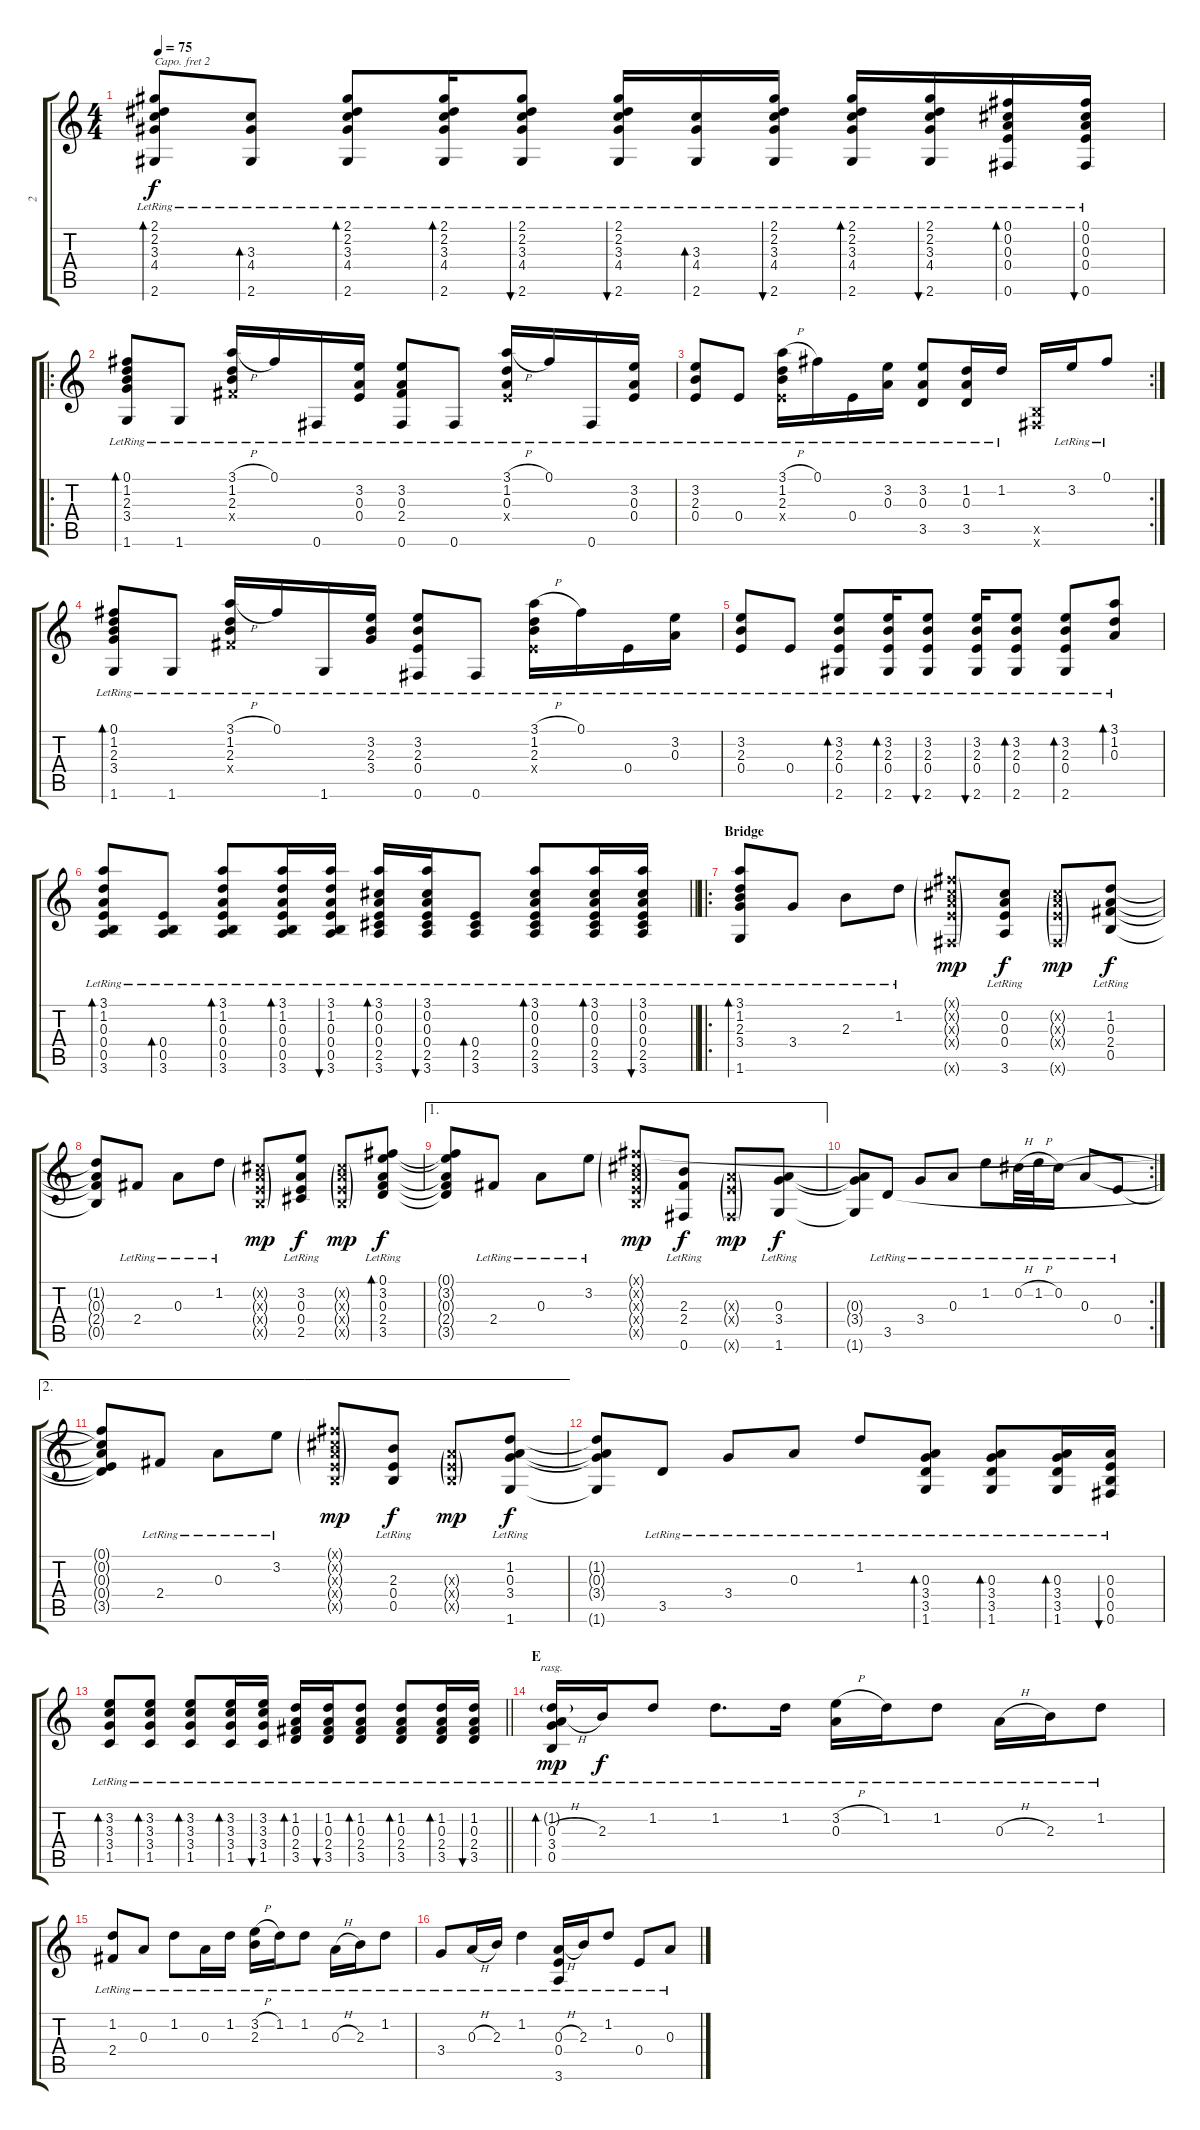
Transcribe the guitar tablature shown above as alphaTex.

\track ("2" "2") {instrument acousticguitarnylon}
\staff {score tabs}
\capo 2
\tuning (E4 B3 G3 D3 A2 E2) {hide}
\ts (4 4)
\tempo 75
\clef g2
\ks c
(2.1{lr} 2.2{lr} 3.3{lr} 4.4{lr} 2.6{lr}).8{bd 30 dy f} (3.3{lr} 4.4{lr} 2.6{lr}).8{bd 30} (2.1{lr} 2.2{lr} 3.3{lr} 4.4{lr} 2.6{lr}).8{bd 30} (2.1{lr} 2.2{lr} 3.3{lr} 4.4{lr} 2.6{lr}).16{bd 30} (2.1{lr} 2.2{lr} 3.3{lr} 4.4{lr} 2.6{lr}).8{bu 30} (2.1{lr} 2.2{lr} 3.3{lr} 4.4{lr} 2.6{lr}).16{bu 30} (3.3{lr} 4.4{lr} 2.6{lr}).16{bd 30} (2.1{lr} 2.2{lr} 3.3{lr} 4.4{lr} 2.6{lr}).16{bu 30} (2.1{lr} 2.2{lr} 3.3{lr} 4.4{lr} 2.6{lr}).16{bd 30} (2.1{lr} 2.2{lr} 3.3{lr} 4.4{lr} 2.6{lr}).16{bu 30} (0.1{lr} 0.2{lr} 0.3{lr} 0.4{lr} 0.6{lr}).16{bd 30} (0.1{lr} 0.2{lr} 0.3{lr} 0.4{lr} 0.6{lr}).16{bu 30} |
\ro
(0.1{lr} 1.2{lr} 2.3{lr} 3.4{lr} 1.6{lr}).8{bd 60} 1.6{lr}.8 (3.1{h lr} 1.2{lr} 2.3{lr} 2.4{x}).16 0.1{lr}.16 0.6{lr}.16 (3.2{lr} 0.3{lr} 0.4{lr}).16 (3.2{lr} 0.3{lr} 2.4{lr} 0.6{lr}).8 0.6{lr}.8 (3.1{h lr} 1.2{lr} 0.3{lr} 0.4{x}).16 0.1{lr}.16 0.6{lr}.16 (3.2{lr} 0.3{lr} 0.4{lr}).16 |
\rc 2
(3.2{lr} 2.3{lr} 0.4{lr}).8 0.4{lr}.8 (3.1{h lr} 1.2{lr} 2.3{lr} 0.4{x}).16 0.1{lr}.16 0.4{lr}.16 (3.2{lr} 0.3{lr}).16 (3.2{lr} 0.3{lr} 3.5{lr}).8 (1.2{lr} 0.3{lr} 3.5{lr}).16 1.2{lr}.16 (0.5{x} 0.6{x}).16 3.2{lr}.16 0.1{lr}.8 |
(0.1{lr} 1.2{lr} 2.3{lr} 3.4{lr} 1.6{lr}).8{bd 60} 1.6{lr}.8 (3.1{h lr} 1.2{lr} 2.3{lr} 2.4{x}).16 0.1{lr}.16 1.6{lr}.16 (3.2{lr} 2.3{lr} 3.4{lr}).16 (3.2{lr} 2.3{lr} 0.4{lr} 0.6{lr}).8 0.6{lr}.8 (3.1{h lr} 1.2{lr} 2.3{lr} 0.4{x}).16 0.1{lr}.16 0.4{lr}.16 (3.2{lr} 0.3{lr}).16 |
(3.2{lr} 2.3{lr} 0.4{lr}).8 0.4{lr}.8 (3.2{lr} 2.3{lr} 0.4{lr} 2.6{lr}).8{bd 30} (3.2{lr} 2.3{lr} 0.4{lr} 2.6{lr}).16{bd 30} (3.2{lr} 2.3{lr} 0.4{lr} 2.6{lr}).8{bu 30} (3.2{lr} 2.3{lr} 0.4{lr} 2.6{lr}).16{bu 30} (3.2{lr} 2.3{lr} 0.4{lr} 2.6{lr}).8{bd 30} (3.2{lr} 2.3{lr} 0.4{lr} 2.6{lr}).8{bd 30} (3.1{lr} 1.2{lr} 0.3{lr}).8{bd 60} |
\barLineRight lightlight
(3.1{lr} 1.2{lr} 0.3{lr} 0.4{lr} 0.5{lr} 3.6{lr}).8{bd 30} (0.4{lr} 0.5{lr} 3.6{lr}).8{bd 30} (3.1{lr} 1.2{lr} 0.3{lr} 0.4{lr} 0.5{lr} 3.6{lr}).8{bd 30} (3.1{lr} 1.2{lr} 0.3{lr} 0.4{lr} 0.5{lr} 3.6{lr}).16{bd 30} (3.1{lr} 1.2{lr} 0.3{lr} 0.4{lr} 0.5{lr} 3.6{lr}).16{bu 30} (3.1{lr} 0.2{lr} 0.3{lr} 0.4{lr} 2.5{lr} 3.6{lr}).16{bd 30} (3.1{lr} 0.2{lr} 0.3{lr} 0.4{lr} 2.5{lr} 3.6{lr}).16{bu 30} (0.4{lr} 2.5{lr} 3.6{lr}).8{bd 30} (3.1{lr} 0.2{lr} 0.3{lr} 0.4{lr} 2.5{lr} 3.6{lr}).8{bd 30} (3.1{lr} 0.2{lr} 0.3{lr} 0.4{lr} 2.5{lr} 3.6{lr}).16{bd 30} (3.1{lr} 0.2{lr} 0.3{lr} 0.4{lr} 2.5{lr} 3.6{lr}).16{bu 30} |
\ro
\section ("" "Bridge")
(3.1{lr} 1.2{lr} 2.3{lr} 3.4{lr} 1.6{lr}).8{bd 60} 3.4{lr}.8 2.3{lr}.8 1.2{lr}.8 (0.1{g x} 0.2{g x} 0.3{g x} 0.4{g x} 0.6{g x}).8{dy mp} (0.2{lr} 0.3{lr} 0.4{lr} 3.6{lr}).8{dy f} (0.2{g x} 0.3{g x} 0.4{g x} 0.6{g x}).8{dy mp} (1.2{lr} 0.3{lr} 2.4{lr} 0.5{lr}).8{dy f} |
(1.2{t} 0.3{t} 2.4{t} 0.5{t}).8 2.4{lr}.8 0.3{lr}.8 1.2{lr}.8 (0.2{g x} 0.3{g x} 0.4{g x} 0.5{g x}).8{dy mp} (3.2{lr} 0.3{lr} 0.4{lr} 2.5{lr}).8{dy f} (0.2{g x} 0.3{g x} 0.4{g x} 0.5{g x}).8{dy mp} (0.1{lr} 3.2{lr} 0.3{lr} 2.4{lr} 3.5{lr}).8{bd 60 dy f} |
\ae 1
(0.1{t} 3.2{t} 0.3{t} 2.4{t} 3.5{t}).8 2.4{lr}.8 0.3{lr}.8 3.2{lr}.8 (0.1{g x} 0.2{g x} 0.3{g x} 0.4{g x} 0.5{g x}).8{dy mp} (2.3{lr} 2.4{lr} 0.6{lr}).8{dy f} (0.3{g x} 0.4{g x} 0.6{g x}).8{dy mp} (0.3{lr} 3.4{lr} 1.6{lr}).8{dy f} |
\rc 2
(0.3{t} 3.4{t} 1.6{t}).8 3.5{lr}.8 3.4{lr}.8 0.3{lr}.8 1.2{lr}.8 0.2{h lr}.32 1.2{h lr}.32 0.2{lr}.16 0.3{lr}.8 0.4{lr}.8 |
\ae 2
(0.1{t} 0.2{t} 0.3{t} 0.4{t} 3.5{t}).8 2.4{lr}.8 0.3{lr}.8 3.2{lr}.8 (0.1{g x} 0.2{g x} 0.3{g x} 0.4{g x} 0.5{g x}).8{dy mp} (2.3{lr} 0.4{lr} 0.5{lr}).8{dy f} (0.3{g x} 0.4{g x} 0.5{g x}).8{dy mp} (1.2{lr} 0.3{lr} 3.4{lr} 1.6{lr}).8{dy f} |
(1.2{t} 0.3{t} 3.4{t} 1.6{t}).8 3.5{lr}.8 3.4{lr}.8 0.3{lr}.8 1.2{lr}.8 (0.3{lr} 3.4{lr} 3.5{lr} 1.6{lr}).8{bd 60} (0.3{lr} 3.4{lr} 3.5{lr} 1.6{lr}).8{bd 60} (0.3{lr} 3.4{lr} 3.5{lr} 1.6{lr}).16{bd 60} (0.3{lr} 0.4{lr} 0.5{lr} 0.6{lr}).16{bu 60} |
\barLineRight lightlight
(3.2{lr} 3.3{lr} 3.4{lr} 1.5{lr}).8{bd 60} (3.2{lr} 3.3{lr} 3.4{lr} 1.5{lr}).8{bd 60} (3.2{lr} 3.3{lr} 3.4{lr} 1.5{lr}).8{bd 60} (3.2{lr} 3.3{lr} 3.4{lr} 1.5{lr}).16{bd 60} (3.2{lr} 3.3{lr} 3.4{lr} 1.5{lr}).16{bu 60} (1.2{lr} 0.3{lr} 2.4{lr} 3.5{lr}).16{bd 60} (1.2{lr} 0.3{lr} 2.4{lr} 3.5{lr}).16{bu 60} (1.2{lr} 0.3{lr} 2.4{lr} 3.5{lr}).8{bd 60} (1.2{lr} 0.3{lr} 2.4{lr} 3.5{lr}).8{bd 60} (1.2{lr} 0.3{lr} 2.4{lr} 3.5{lr}).16{bd 60} (1.2{lr} 0.3{lr} 2.4{lr} 3.5{lr}).16{bu 60} |
\section ("" "E")
(1.2{g lr} 0.3{h lr} 3.4{lr} 0.5{lr}).16{bd 240 rasg ii dy mp} 2.3{lr}.16{dy f} 1.2{lr}.8 1.2{lr}.8{d} 1.2{lr}.16 (3.2{h lr} 0.3{lr}).16 1.2{lr}.16 1.2{lr}.8 0.3{h lr}.16 2.3{lr}.16 1.2{lr}.8 |
(1.2{lr} 2.4{lr}).8 0.3{lr}.8 1.2{lr}.8 0.3{lr}.16 1.2{lr}.16 (3.2{h lr} 2.3{lr}).16 1.2{lr}.16 1.2{lr}.8 0.3{h lr}.16 2.3{lr}.16 1.2{lr}.8 |
3.4{lr}.8 0.3{h lr}.16 2.3{lr}.16 1.2{lr}.4 (0.3{h lr} 0.4{lr} 3.6{lr}).16 2.3{lr}.16 1.2{lr}.8 0.4{lr}.8 0.3{lr}.8
